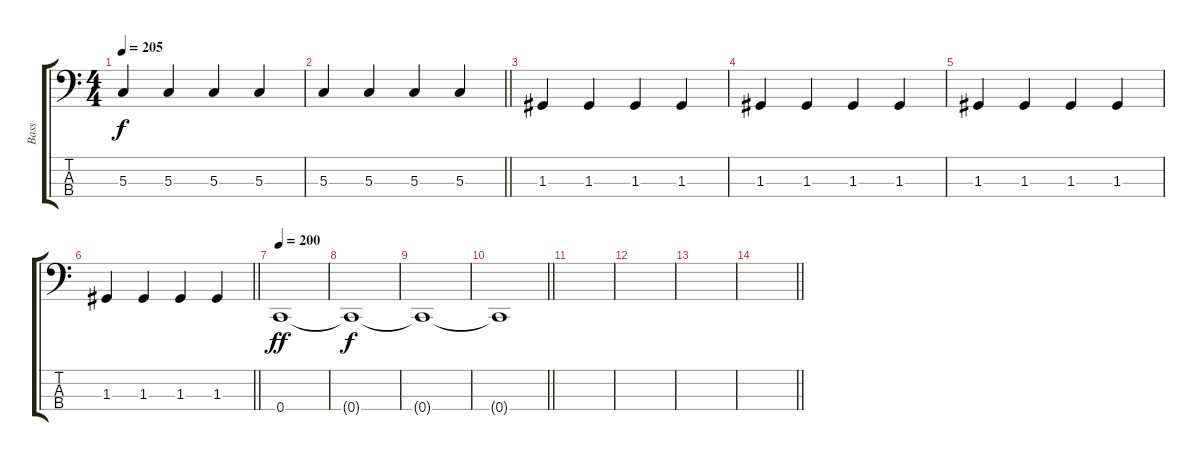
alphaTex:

\track ("Bass" "Bass") {instrument electricbassfinger}
\staff {score tabs}
\tuning (F2 C2 G1 C1) {hide}
\ts (4 4)
\tempo 205
\clef f4
\ks c
5.3.4{dy f} 5.3.4 5.3.4 5.3.4 |
\barLineRight lightlight
5.3.4 5.3.4 5.3.4 5.3.4 |
1.3.4 1.3.4 1.3.4 1.3.4 |
1.3.4 1.3.4 1.3.4 1.3.4 |
1.3.4 1.3.4 1.3.4 1.3.4 |
\barLineRight lightlight
1.3.4 1.3.4 1.3.4 1.3.4 |
\tempo 200
0.4.1{dy ff volume 0} |
0.4{t}.1{dy f} |
0.4{t}.1 |
\barLineRight lightlight
0.4{t}.1 |
|
|
|
\barLineRight lightlight
